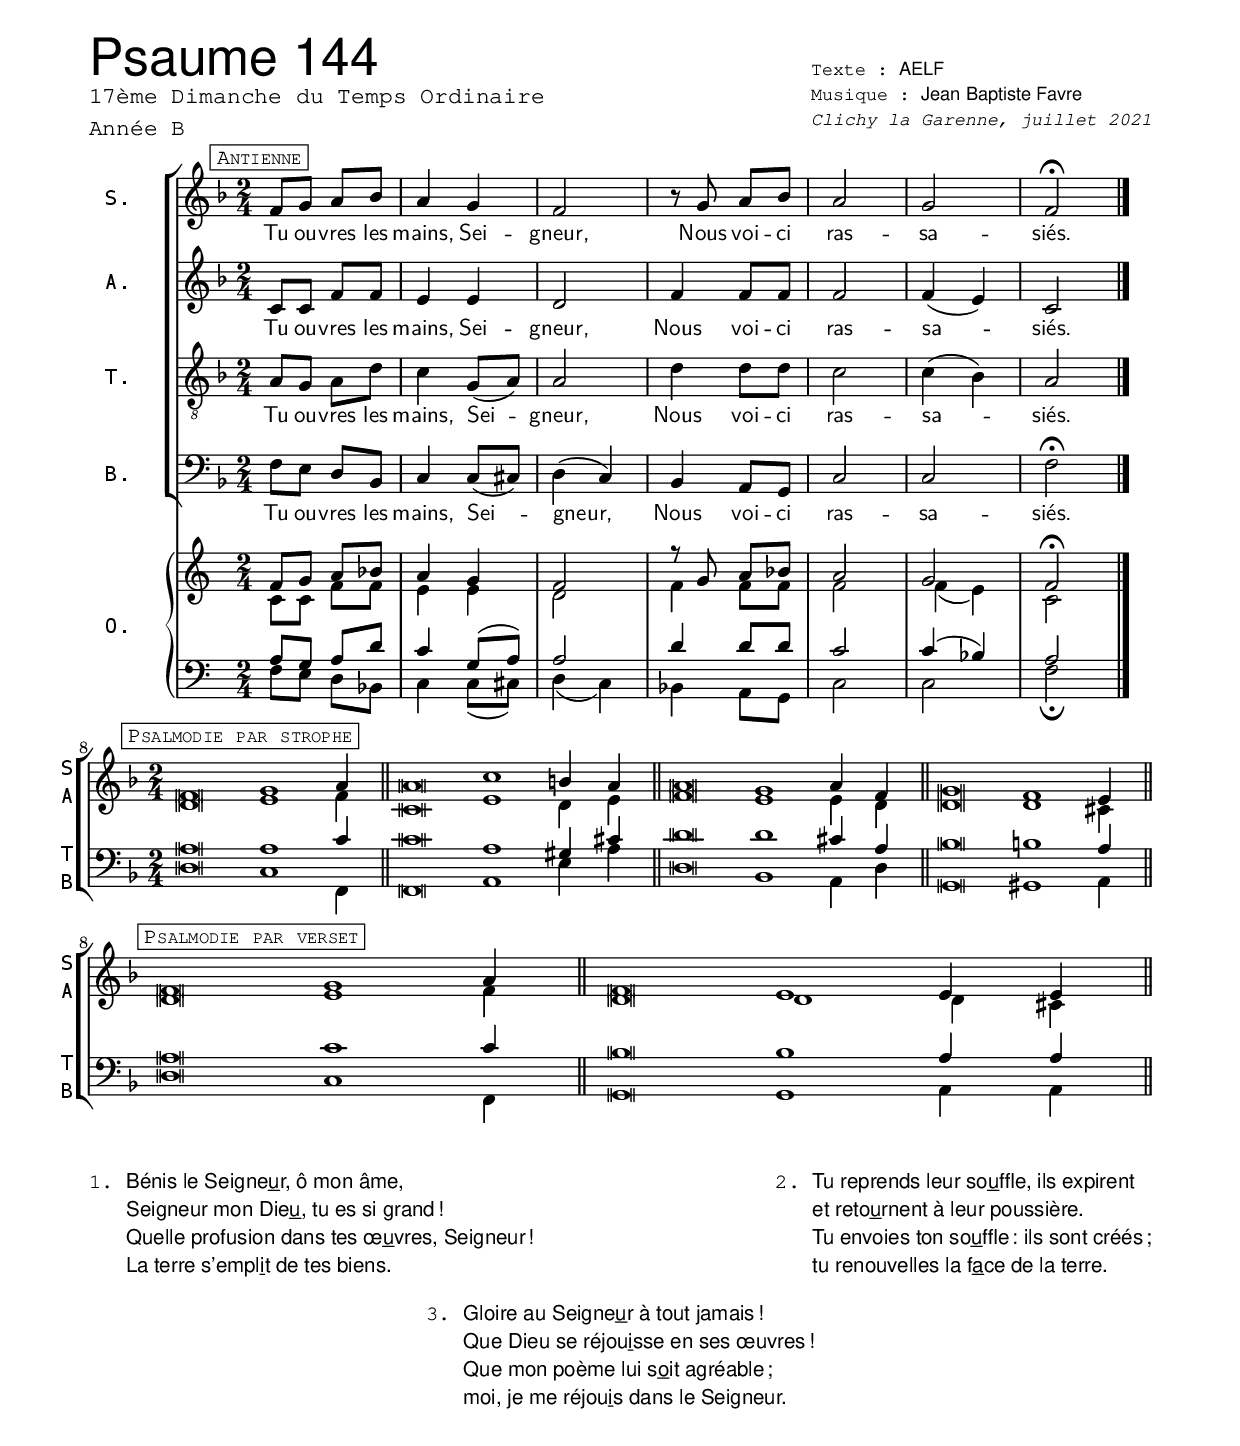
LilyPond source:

\version "2.18.2"
\language "english"
\include "../libs/commonFunctions.ily"

tempoVerseRallentando = {
  \set Score.tempoHideNote = ##t
  \tempo 4=60
}
tempoVerseAcelerando = {
  \set Score.tempoHideNote = ##t
  \tempo 2=120
}

scoreHeader = \header {
  title = "Psaume 144"
  subtitle = \markup { \column { "17ème Dimanche du Temps Ordinaire" "Année B" }}
  composer = "Jean Baptiste Favre"
  poet = "AELF"
  date = "Clichy la Garenne, juillet 2021"
}

%%%%%%%%%%%%%%%%%%%%%%%%%%%%%%
%%%%%%%%%%  Global  %%%%%%%%%%
%%%%%%%%%%%%%%%%%%%%%%%%%%%%%%

global = {
  \set Score.tempoHideNote = ##t
  \tempo 4=70
  \key f \major
}

%%%%%%%%%%%%%%%%%%%%%%%%%%%%%%
%%%%%%%%%% Antiphon %%%%%%%%%%
%%%%%%%%%%%%%%%%%%%%%%%%%%%%%%
antiphonRythm = \relative c' {
  \once \override Score.RehearsalMark.break-align-symbols = #'(clef)
  \markCustom "Antienne"
  \time 2/4
  s2*7 \bar "|." \break
  }

antiphonMusicSoprano = \relative c' {
  f8 g a bf a4 g f2
  r8 g8 a bf a2 g f2 \fermata
  }

antiphonMusicAlto = \relative c' {
  c8 c8 f8 f e4 e4 d2
  f4 f8 f f2 f4 (e) c2
  }

antiphonMusicTenor =  \relative c' {
  a8 g8 a8 d c4 g8 (a) a2
  d4 d8 d c2 c4 (bf) a2
  }

antiphonMusicBass =  \relative f {
  f8 e d bf c4 c8 (cs) d4 (c)
  bf a8 g c2 c f \fermata
  }

antiphonLyrics = \lyricmode {
  Tu ou -- vres les mains, Sei -- gneur,
  Nous voi -- ci ras -- sa -- siés.
  }

antiphonLyricsSoprano = \antiphonLyrics
antiphonLyricsAlto = \antiphonLyrics
antiphonLyricsTenor = \antiphonLyrics
antiphonLyricsBass =  \antiphonLyrics

%%%%%%%%%%%%%%%%%%%%%%%%%%%%%%%%%%%%%%%%%%%%%%
%%%%%%%%%%          Verses          %%%%%%%%%%
%%%%%%%%%%%%%%%%%%%%%%%%%%%%%%%%%%%%%%%%%%%%%%

verseStropheRythm = \relative c' {
  \accidentalStyle forget
  \once \override Score.RehearsalMark.break-align-symbols = #'(clef)
  \markCustom "Psalmodie par strophe"
  \cadenzaOn
  \tempoVerseAcelerando s\breve s1 \tempoVerseRallentando s4 \bar "||"
  \tempoVerseAcelerando s\breve s1 \tempoVerseRallentando s4 s \bar "||"
  \tempoVerseAcelerando s\breve s1 \tempoVerseRallentando s4 s \bar "||"
  \tempoVerseAcelerando s\breve s1 \tempoVerseRallentando s4 \bar "||" \break
}
verseRythm = \relative c' {
  \markCustom "Psalmodie par verset"
  \tempoVerseAcelerando s\breve s1 \tempoVerseRallentando s4 \bar "||"
  \tempoVerseAcelerando s\breve s1 \tempoVerseRallentando s4 s \bar "||"
  }
verseStropheMusicSoprano = \relative c' {
  \tempoVerseAcelerando f\breve g1 \tempoVerseRallentando a4
  \tempoVerseAcelerando a\breve c1 \tempoVerseRallentando b4 a
  \tempoVerseAcelerando a\breve g1 \tempoVerseRallentando a4 f
  \tempoVerseAcelerando g\breve f1 \tempoVerseRallentando e4
}
verseMusicSoprano = \relative c' {
  \tempoVerseAcelerando f\breve g1 \tempoVerseRallentando a4
  \tempoVerseAcelerando f\breve e1 \tempoVerseRallentando e4 e
  }

verseStropheMusicAlto = \relative c' {
  \tempoVerseAcelerando d\breve e1 \tempoVerseRallentando f4
  \tempoVerseAcelerando c\breve e1 \tempoVerseRallentando d4 e
  \tempoVerseAcelerando f\breve e1 \tempoVerseRallentando e4 d
  \tempoVerseAcelerando d\breve d1 \tempoVerseRallentando cs4
}
verseMusicAlto = \relative c' {
  \tempoVerseAcelerando d\breve e1 \tempoVerseRallentando f4
  \tempoVerseAcelerando d\breve d1 \tempoVerseRallentando d4 cs
  }

verseStropheMusicTenor = \relative c' {
  \tempoVerseAcelerando a\breve a1 \tempoVerseRallentando c4
  \tempoVerseAcelerando c\breve a1 \tempoVerseRallentando gs4 cs
  \tempoVerseAcelerando d\breve d1 \tempoVerseRallentando cs4 a
  \tempoVerseAcelerando bf\breve b!1 \tempoVerseRallentando a4
}
verseMusicTenor = \relative c {
  \tempoVerseAcelerando a'\breve c1 \tempoVerseRallentando c4
  \tempoVerseAcelerando bf\breve bf1 \tempoVerseRallentando a4 a
  }

verseStropheMusicBass = \relative f {
  \tempoVerseAcelerando d\breve c1 \tempoVerseRallentando f,4
  \tempoVerseAcelerando f\breve a1 \tempoVerseRallentando e'4 a
  \tempoVerseAcelerando d,\breve bf1 \tempoVerseRallentando a4 d
  \tempoVerseAcelerando g,\breve gs1 \tempoVerseRallentando a4
}
verseMusicBass = \relative f {
  \tempoVerseAcelerando d\breve c1 \tempoVerseRallentando f,4
  \tempoVerseAcelerando g\breve g1 \tempoVerseRallentando a4 a
  }

verseLyrics = \markup {
  \vspace #2
  \override #'(font-family . sans)
  \column {
    \fill-line {
      \left-column{
        \concat { \typewriter "1. " "Bénis le Seigne" \underline u "r, ô mon âme," }
        \concat { \typewriter "   " "Seigneur mon Die" \underline u ", tu es si grand !" }
        \concat { \typewriter "   " "Quelle profusion dans tes œ" \underline u "vres, Seigneur !" }
        \concat { \typewriter "   " "La terre s’empl" \underline i "t de tes biens." }
      }
      \hspace #1
      \left-column {
        \concat { \typewriter "2. " "Tu reprends leur so" \underline u "ffle, ils expirent" }
        \concat { \typewriter "   " "et reto" \underline u "rnent à leur poussière." }
        \concat { \typewriter "   " "Tu envoies ton so" \underline u "ffle : ils sont créés ;" }
        \concat { \typewriter "   " "tu renouvelles la f" \underline a "ce de la terre." }
      }
    }
    \vspace #1
    \fill-line {
      \left-column {
        \concat { \typewriter "3. " "Gloire au Seigne" \underline u "r à tout jamais !" }
        \concat { \typewriter "   " "Que Dieu se réjou" \underline i "sse en ses œuvres !" }
        \concat { \typewriter "   " "Que mon poème lui s" \underline o "it agréable ;" }
        \concat { \typewriter "   " "moi, je me réjou" \underline i "s dans le Seigneur." }
      }
    }
  }
}

%%%%%%%%%%%%%%%%%%%%%%%%%%%%%%%%%%%%%%%%%%%%%%%%%%%%%%%%%%%%%%%%%%%%%
%%%%%%%%%%%%%%%%%%%          Draw score          %%%%%%%%%%%%%%%%%%%%
%%%%%%%%%%%%%%%%%%%%%%%%%%%%%%%%%%%%%%%%%%%%%%%%%%%%%%%%%%%%%%%%%%%%%

%%%%%%%%%%%%%%%%%%%%%%%%%%%%%%%%%%%%%%%%%%%%%%%%%%%%%%%%%%%%%%%%%%%%%
%%%%%%%%%%%%%%%%%%%          Draw score          %%%%%%%%%%%%%%%%%%%%
%%%%%%%%%%%%%%%%%%%%%%%%%%%%%%%%%%%%%%%%%%%%%%%%%%%%%%%%%%%%%%%%%%%%%

partition = {
  % Antienne à 4 voix mixtes
  <<
    \new ChoirStaff = "antiphonChoirStaff"
    <<
      %\new Staff = "antiphonCounterpointStaff" \with {
      %  instrumentName = "Ctre-chant"
      %  shortInstrumentName = "C"
      %}
      %<<
      %  \clef "treble"
      %  \keyTime
      %  \antiphonRythm
      %  \new Voice = "antiphonCounterpoint" { \antiphonMusicCounterpoint \fermata }
      %  \new Lyrics \lyricsto "antiphonCounterpoint" \antiphonLyricsCounterpoint
      %>>
      \new Staff = "antiphonSopranoStaff" \with { instrumentName = "S." shortInstrumentName = "S" }
      <<
        \clef "treble"
        \global
        \new Dynamics \antiphonRythm
        \new Voice = "antiphonSoprano" { \antiphonMusicSoprano }
        \new Lyrics \lyricsto "antiphonSoprano" \antiphonLyricsSoprano
      >>
      \new Staff = "antiphonAltoStaff" \with { instrumentName = "A." shortInstrumentName = "A" }
      <<
        \clef "treble"
        \global
        \new Dynamics \antiphonRythm
        \new Voice = "antiphonAlto" { \antiphonMusicAlto }
        \new Lyrics \lyricsto "antiphonAlto" \antiphonLyricsAlto
      >>
      \new Staff = "antiphonTenorStaff" \with { instrumentName = "T." shortInstrumentName = "T" }
      <<
        \clef "treble_8"
        \global
        \new Dynamics \antiphonRythm
        \new Voice = "antiphonTenor" { \antiphonMusicTenor }
        \new Lyrics \lyricsto "antiphonTenor" { \antiphonLyricsTenor \lyricmode { Al -- le -- lu -- ia&nbsp;! } }
      >>
      \new Staff  = "antiphonBassStaff" \with { instrumentName = "B." shortInstrumentName = "B" }
      <<
        \clef "bass"
        \global
        \new Dynamics \antiphonRythm
        \new Voice = "antiphonBass" { \antiphonMusicBass }
        \new Lyrics \lyricsto "antiphonBass" \antiphonLyricsBass
      >>
    >>
    % Accompagnement Piano / Orgue
    \new PianoStaff = "antiphonPianoStaff" \with {
      instrumentName = #"O."
      shortInstrumentName = #"O"
      printPartCombineTexts = ##f
    }
    <<
      \new Staff = "antiphonPianoStaffSA"
      <<
        \clef treble
        \new Voice = "antiphonMusicSoprano" { \voiceOne \antiphonMusicSoprano }
        \new Voice = "antiphonMusicAlto" { \voiceTwo \antiphonMusicAlto }
      >>
      \new Staff = "antiphonPianoStaffTB"
      <<
        \clef bass
        \new Voice = "antiphonMusicTenor" { \voiceThree \antiphonMusicTenor }
        \new Voice = "antiphonMusicBass" { \voiceFour \antiphonMusicBass }
      >>
    >>
  >>
    % Psalmodie à 4 voix mixtes
    \new ChoirStaff = "verseChoirStaff" \with { printPartCombineTexts = ##f }
    <<
      \new Staff = "verseChoirStaffSA"
      \with { shortInstrumentName = \markup { \right-column { "S" "A" } } }
      <<
        \override Staff.VerticalAxisGroup.remove-first = ##t
        \clef treble
        \new Voice { \verseStropheRythm \verseRythm }
        \new Voice = "verseSoprano" {\voiceOne {\key d \minor \verseStropheMusicSoprano \cadenzaOn \verseMusicSoprano }}
        \new Voice = "verseAlto" {\voiceTwo {\key d \minor \verseStropheMusicAlto \cadenzaOn \verseMusicAlto }}
      >>
      \new Staff = "verseChoirStaffTB"
      \with { shortInstrumentName = \markup { \right-column { "T" "B" } } }
      <<
        \override Staff.VerticalAxisGroup.remove-first = ##t
        \clef bass
        \new Voice { \verseStropheRythm \verseRythm }
        \new Voice = "verseTenor" {\voiceOne {\key d \minor \verseStropheMusicTenor \cadenzaOn \verseMusicTenor }}
        \new Voice = "verseBass" {\voiceTwo {\key d \minor \verseStropheMusicBass \cadenzaOn \verseMusicBass }}
      >>
    >>
}

% PDF output
\paper {
  top-margin = 2\cm
  bottom-margin = 2\cm
  left-margin = 1.5\cm
  right-margin = 1.5\cm
  markup-system-spacing = #'((basic-distance . 5)
     (minimum-distance . 5)
     (padding . 1)
     (stretchability . 5))
 system-system-spacing = #'((basic-distance . 5)
     (minimum-distance . 5)
     (padding . 1)
     (stretchability . 5))
  #(define fonts
    (set-global-fonts
     #:music "emmentaler"
     #:brace "emmentaler"
     #:roman "Latin Modern Roman"
     #:sans "Cantarell"
    ))
  #(include-special-characters)
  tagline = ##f
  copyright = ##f
  scoreTitleMarkup = \markup \columns {
    \fill-line {
      \column {
        \line {
          \left-column {
            \fontsize #8 \sans \fromproperty #'header:title
            \fontsize #1 \typewriter \fromproperty #'header:subtitle
          }
        }
      }
      \column {
        \line {
          \fontsize #-1
          \left-column {
            \line { \concat { \typewriter "Texte&nbsp;: " \sans \fromproperty #'header:poet \bold " " } }
            \line { \concat { \typewriter "Musique&nbsp;: " \sans \fromproperty #'header:composer \bold " " } }
            \typewriter \italic \fromproperty #'header:date
          }
        }
      }
    }
  }
}

#(set-global-staff-size 18)
\score {
  \partition
  \layout {
      ragged-last = ##f
      \context {
          \Staff
          \RemoveEmptyStaves
          \override NoteHead #'style = #'altdefault
          \override InstrumentName #'font-name = #"Monospace Regular"
      }
      \context {
          \PianoStaff
          \RemoveEmptyStaves
          \override NoteHead #'style = #'altdefault
          \override InstrumentName #'font-name = #"Monospace Regular"
      }
      \context {
          \ChoirStaff
          \RemoveEmptyStaves
          \override NoteHead #'style = #'altdefault
          \override InstrumentName #'font-name = #"Monospace Regular"
      }
      \override LyricText #'font-name = #"Latin Modern Sans"
      \override Score.RehearsalMark.font-family = #'typewriter
  }
  \scoreHeader
}
\verseLyrics
% Midi output
partitionStrophe = {
      \new PianoStaff = "antiphonMusic"
      <<
        \new Staff <<
          \global \clef treble
          \new Dynamics \antiphonRythm
          \new Voice = "antiphonMusicSoprano" \antiphonMusicSoprano
          \new Voice = "antiphonMusicAlto" \antiphonMusicAlto
        >>
        \new Staff <<
          \global \clef bass
          \new Dynamics \antiphonRythm
          \new Voice = "antiphonMusicTenor" \antiphonMusicTenor
          \new Voice = "antiphonMusicBass" \antiphonMusicBass
        >>
      >>
      \new ChoirStaff = "verseMusic"
      <<
        \new Staff = "verseMusicSA" \with {
          shortInstrumentName = \markup { \right-column { "S" "A" } }
        }
        <<
          \global
          \clef treble
          \new Dynamics \antiphonRythm
          \new Voice = "verseMusicSoprano" \verseStropheMusicSoprano
          \new Voice = "verseMusicAlto" \verseStropheMusicAlto
        >>
        \new Staff = "verseMusicTB" \with {
          shortInstrumentName = \markup { \right-column { "T" "B" } }
        }
        <<
          \global
          \clef bass
          \new Dynamics \antiphonRythm
          \new Voice = "verseMusicTenor" \verseStropheMusicTenor
          \new Voice = "verseMusicBass" \verseStropheMusicBass
        >>
      >>
    }
partitionVerset = {
      \new PianoStaff = "antiphonMusic"
      <<
        \new Staff <<
          \global \clef treble
          \new Dynamics \antiphonRythm
          \new Voice = "antiphonMusicSoprano" \antiphonMusicSoprano
          \new Voice = "antiphonMusicAlto" \antiphonMusicAlto
        >>
        \new Staff <<
          \global \clef bass
          \new Dynamics \antiphonRythm
          \new Voice = "antiphonMusicTenor" \antiphonMusicTenor
          \new Voice = "antiphonMusicBass" \antiphonMusicBass
        >>
      >>
      \new ChoirStaff = "verseMusic"
      <<
        \new Staff = "verseMusicSA" \with {
          shortInstrumentName = \markup { \right-column { "S" "A" } }
        }
        <<
          \global
          \clef treble
          \new Dynamics \antiphonRythm
          \new Voice = "verseMusicSoprano" \verseMusicSoprano
          \new Voice = "verseMusicAlto" \verseMusicAlto
        >>
        \new Staff = "verseMusicTB" \with {
          shortInstrumentName = \markup { \right-column { "T" "B" } }
        }
        <<
          \global
          \clef bass
          \new Dynamics \antiphonRythm
          \new Voice = "verseMusicTenor" \verseMusicTenor
          \new Voice = "verseMusicBass" \verseMusicBass
        >>
      >>
    }

\book {
\bookOutputSuffix "Verset"
\score {
  <<
    \keepWithTag #'audio \unfoldRepeats \partitionVerset
    \context Staff = "Soprano" {
      \set Score.midiMinimumVolume = #0.5
      \set Score.midiMaximumVolume = #0.7
      \set Staff.midiMinimumVolume = #0.8
      \set Staff.midiMaximumVolume = #1
    }
    \context Voice = "Soprano" {
      \set Score.midiMinimumVolume = #0.5
      \set Score.midiMaximumVolume = #0.7
      \set Staff.midiMinimumVolume = #0.8
      \set Staff.midiMaximumVolume = #1
    }
  >>
  \midi { \set midiMergeUnisons = ##t }
}
}
\book {
\bookOutputSuffix "Strophe"
\score {
  <<
    \keepWithTag #'audio \unfoldRepeats \partitionStrophe
    \context Staff = "Soprano" {
      \set Score.midiMinimumVolume = #0.5
      \set Score.midiMaximumVolume = #0.7
      \set Staff.midiMinimumVolume = #0.8
      \set Staff.midiMaximumVolume = #1
    }
    \context Voice = "Soprano" {
      \set Score.midiMinimumVolume = #0.5
      \set Score.midiMaximumVolume = #0.7
      \set Staff.midiMinimumVolume = #0.8
      \set Staff.midiMaximumVolume = #1
    }
  >>
  \midi { \set midiMergeUnisons = ##t }
}
}
